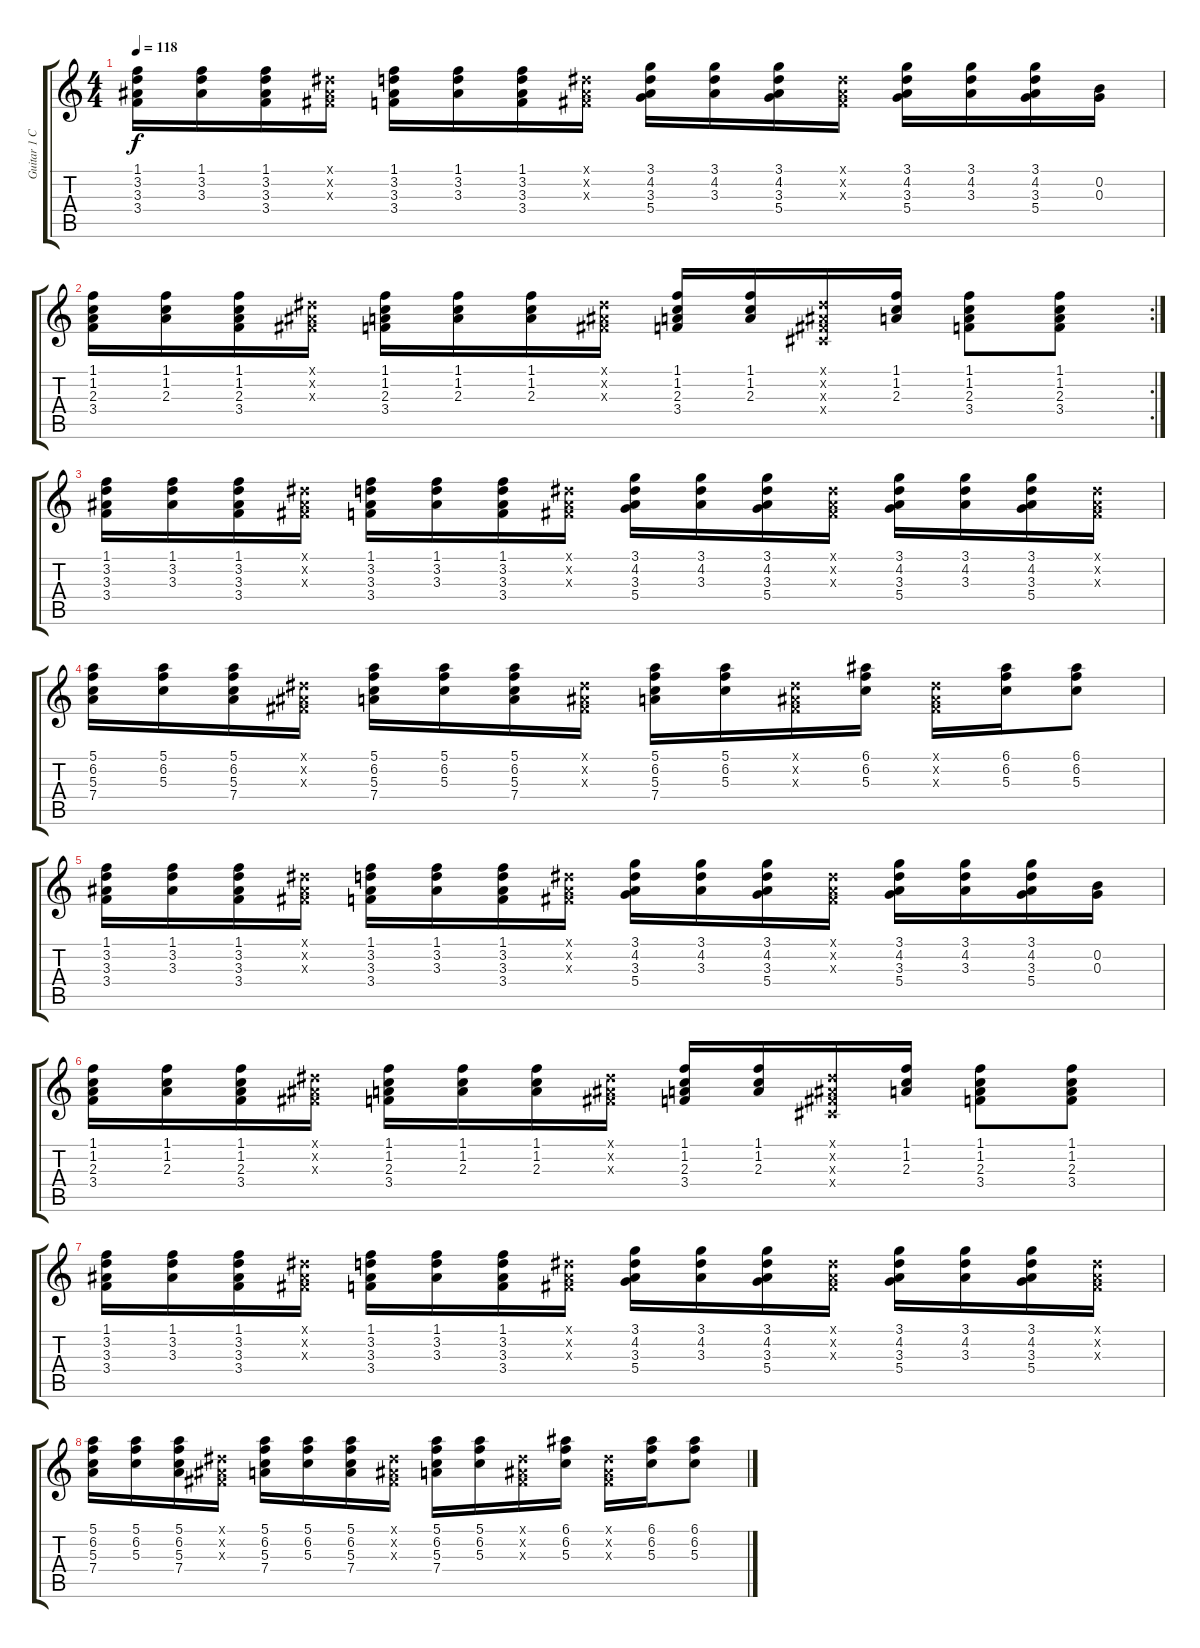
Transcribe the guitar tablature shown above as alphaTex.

\track ("Guitar 1 Clean" "Guitar 1 C") {instrument electricguitarclean}
\staff {score tabs}
\tuning (E4 B3 G3 D3 A2 E2) {hide}
\ts (4 4)
\tempo 118
\clef g2
\ks c
(1.1 3.2 3.3 3.4).16{dy f} (1.1 3.2 3.3).16 (1.1 3.2 3.3 3.4).16 (-1.1{x} -1.2{x} -1.3{x}).16 (1.1 3.2 3.3 3.4).16 (1.1 3.2 3.3).16 (1.1 3.2 3.3 3.4).16 (-1.1{x} -1.2{x} -1.3{x}).16 (3.1 4.2 3.3 5.4).16 (3.1 4.2 3.3).16 (3.1 4.2 3.3 5.4).16 (-1.1{x} -1.2{x} -1.3{x}).16 (3.1 4.2 3.3 5.4).16 (3.1 4.2 3.3).16 (3.1 4.2 3.3 5.4).16 (0.2 0.3).16 |
\rc 2
(1.1 1.2 2.3 3.4).16 (1.1 1.2 2.3).16 (1.1 1.2 2.3 3.4).16 (-1.1{x} -1.2{x} -1.3{x}).16 (1.1 1.2 2.3 3.4).16 (1.1 1.2 2.3).16 (1.1 1.2 2.3).16 (-1.1{x} -1.2{x} -1.3{x}).16 (1.1 1.2 2.3 3.4).16 (1.1 1.2 2.3).16 (-1.1{x} -1.2{x} -1.3{x} -1.4{x}).16 (1.1 1.2 2.3).16 (1.1 1.2 2.3 3.4).8 (1.1 1.2 2.3 3.4).8 |
(1.1 3.2 3.3 3.4).16 (1.1 3.2 3.3).16 (1.1 3.2 3.3 3.4).16 (-1.1{x} -1.2{x} -1.3{x}).16 (1.1 3.2 3.3 3.4).16 (1.1 3.2 3.3).16 (1.1 3.2 3.3 3.4).16 (-1.1{x} -1.2{x} -1.3{x}).16 (3.1 4.2 3.3 5.4).16 (3.1 4.2 3.3).16 (3.1 4.2 3.3 5.4).16 (-1.1{x} -1.2{x} -1.3{x}).16 (3.1 4.2 3.3 5.4).16 (3.1 4.2 3.3).16 (3.1 4.2 3.3 5.4).16 (-1.1{x} -1.2{x} -1.3{x}).16 |
(5.1 6.2 5.3 7.4).16 (5.1 6.2 5.3).16 (5.1 6.2 5.3 7.4).16 (-1.1{x} -1.2{x} -1.3{x}).16 (5.1 6.2 5.3 7.4).16 (5.1 6.2 5.3).16 (5.1 6.2 5.3 7.4).16 (-1.1{x} -1.2{x} -1.3{x}).16 (5.1 6.2 5.3 7.4).16 (5.1 6.2 5.3).16 (-1.1{x} -1.2{x} -1.3{x}).16 (6.1 6.2 5.3).16 (-1.1{x} -1.2{x} -1.3{x}).16 (6.1 6.2 5.3).16 (6.1 6.2 5.3).8 |
(1.1 3.2 3.3 3.4).16 (1.1 3.2 3.3).16 (1.1 3.2 3.3 3.4).16 (-1.1{x} -1.2{x} -1.3{x}).16 (1.1 3.2 3.3 3.4).16 (1.1 3.2 3.3).16 (1.1 3.2 3.3 3.4).16 (-1.1{x} -1.2{x} -1.3{x}).16 (3.1 4.2 3.3 5.4).16 (3.1 4.2 3.3).16 (3.1 4.2 3.3 5.4).16 (-1.1{x} -1.2{x} -1.3{x}).16 (3.1 4.2 3.3 5.4).16 (3.1 4.2 3.3).16 (3.1 4.2 3.3 5.4).16 (0.2 0.3).16 |
(1.1 1.2 2.3 3.4).16 (1.1 1.2 2.3).16 (1.1 1.2 2.3 3.4).16 (-1.1{x} -1.2{x} -1.3{x}).16 (1.1 1.2 2.3 3.4).16 (1.1 1.2 2.3).16 (1.1 1.2 2.3).16 (-1.1{x} -1.2{x} -1.3{x}).16 (1.1 1.2 2.3 3.4).16 (1.1 1.2 2.3).16 (-1.1{x} -1.2{x} -1.3{x} -1.4{x}).16 (1.1 1.2 2.3).16 (1.1 1.2 2.3 3.4).8 (1.1 1.2 2.3 3.4).8 |
(1.1 3.2 3.3 3.4).16 (1.1 3.2 3.3).16 (1.1 3.2 3.3 3.4).16 (-1.1{x} -1.2{x} -1.3{x}).16 (1.1 3.2 3.3 3.4).16 (1.1 3.2 3.3).16 (1.1 3.2 3.3 3.4).16 (-1.1{x} -1.2{x} -1.3{x}).16 (3.1 4.2 3.3 5.4).16 (3.1 4.2 3.3).16 (3.1 4.2 3.3 5.4).16 (-1.1{x} -1.2{x} -1.3{x}).16 (3.1 4.2 3.3 5.4).16 (3.1 4.2 3.3).16 (3.1 4.2 3.3 5.4).16 (-1.1{x} -1.2{x} -1.3{x}).16 |
(5.1 6.2 5.3 7.4).16 (5.1 6.2 5.3).16 (5.1 6.2 5.3 7.4).16 (-1.1{x} -1.2{x} -1.3{x}).16 (5.1 6.2 5.3 7.4).16 (5.1 6.2 5.3).16 (5.1 6.2 5.3 7.4).16 (-1.1{x} -1.2{x} -1.3{x}).16 (5.1 6.2 5.3 7.4).16 (5.1 6.2 5.3).16 (-1.1{x} -1.2{x} -1.3{x}).16 (6.1 6.2 5.3).16 (-1.1{x} -1.2{x} -1.3{x}).16 (6.1 6.2 5.3).16 (6.1 6.2 5.3).8
